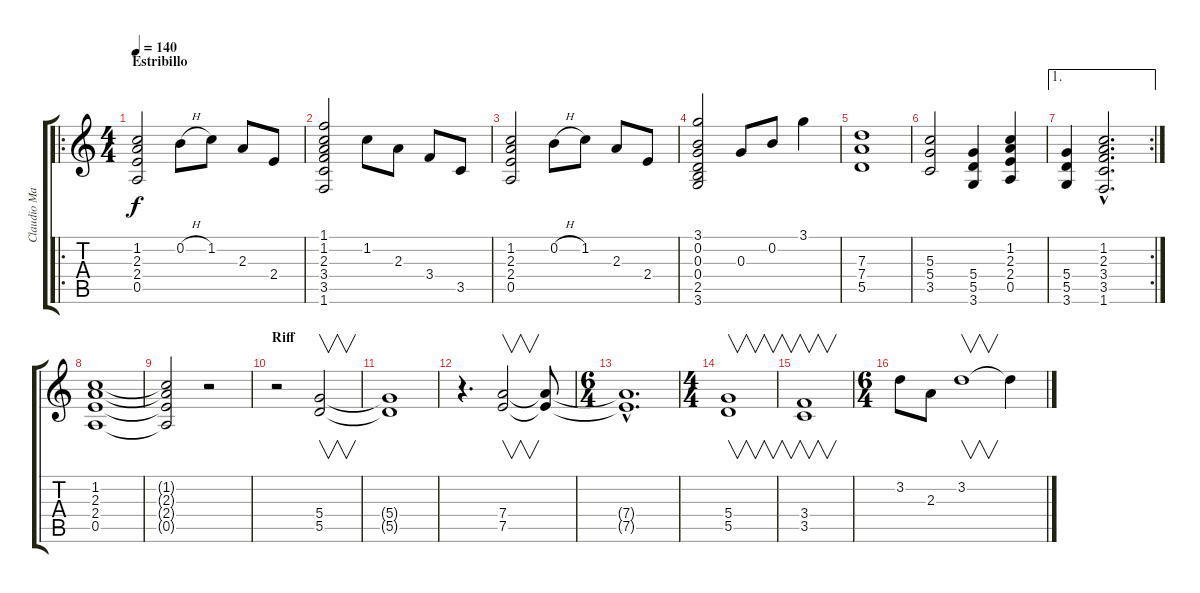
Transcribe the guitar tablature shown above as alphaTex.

\track ("Claudio Marciello (solo)" "Claudio Ma") {instrument overdrivenguitar}
\staff {score tabs}
\tuning (E4 B3 G3 D3 A2 E2) {hide}
\ro
\ts (4 4)
\section ("" "Estribillo")
\tempo 140
\clef g2
\ks c
(1.2 2.3 2.4 0.5).2{dy f} 0.2{h}.8 1.2.8 2.3.8 2.4.8 |
(1.1 1.2 2.3 3.4 3.5 1.6).2 1.2.8 2.3.8 3.4.8 3.5.8 |
(1.2 2.3 2.4 0.5).2 0.2{h}.8 1.2.8 2.3.8 2.4.8 |
(3.1 0.2 0.3 0.4 2.5 3.6).2 0.3.8 0.2.8 3.1.4 |
(7.3 7.4 5.5).1 |
(5.3 5.4 3.5).2 (5.4 5.5 3.6).4 (1.2 2.3 2.4 0.5).4 |
\ae 1
\rc 2
(5.4 5.5 3.6).4 (1.2{hac} 2.3{hac} 3.4{hac} 3.5{hac} 1.6{hac}).2{d} |
(1.2 2.3 2.4 0.5).1 |
(1.2{t} 2.3{t} 2.4{t} 0.5{t}).2 r.2 |
\section ("" "Riff")
r.2 (5.4 5.5).2{v} |
(5.4{t} 5.5{t}).1 |
r.4{d} (7.4 7.5).2{v} (7.4{t} 7.5{t}).8 |
\ts (6 4)
(7.4{hac t} 7.5{hac t}).1{d} |
\ts (4 4)
(5.4 5.5).1{v} |
(3.4 3.5).1{v} |
\ts (6 4)
3.2.8 2.3.8 3.2.1{v} 3.2{t}.4
